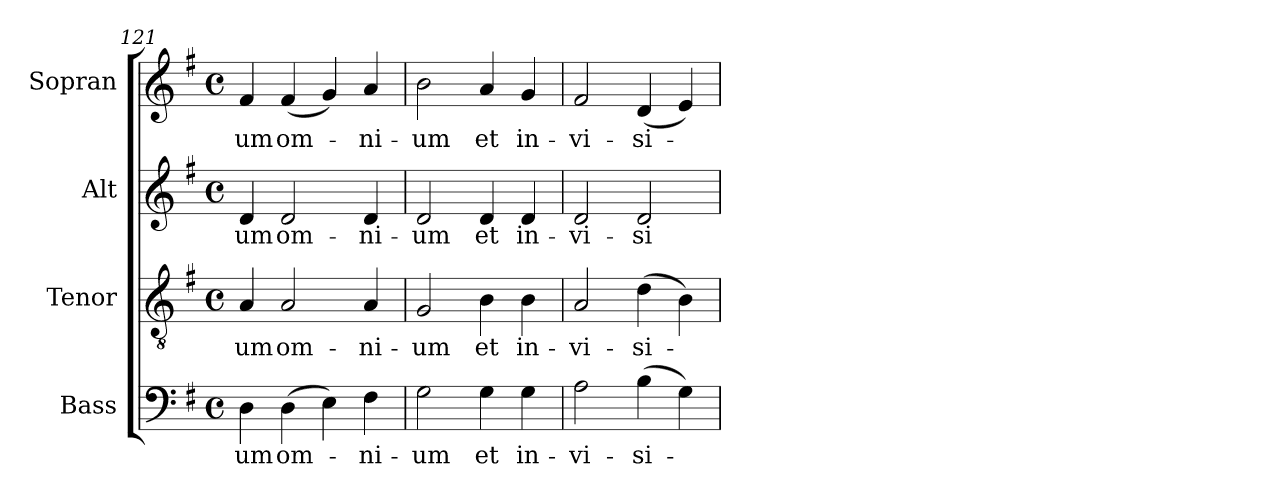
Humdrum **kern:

**kern	**text	**kern	**text	**kern	**text	**kern	**text
*part4	*part4	*part3	*part3	*part2	*part2	*part1	*part1
*staff4	*staff4	*staff3	*staff3	*staff2	*staff2	*staff1	*staff1
*I"Bass	*	*I"Tenor	*	*I"Alt	*	*I"Sopran	*
*I'B.	*	*I'T.	*	*I'A.	*	*I'S.	*
!!LO:LB:g=z
*clefF4	*	*clefGv2	*	*clefG2	*	*clefG2	*
*k[f#]	*	*k[f#]	*	*k[f#]	*	*k[f#]	*
*G:	*	*G:	*	*G:	*	*G:	*
*M4/4	*	*M4/4	*	*M4/4	*	*M4/4	*
*met(c)	*	*met(c)	*	*met(c)	*	*met(c)	*
=121	=121	=121	=121	=121	=121	=121	=121
!	!LO:LY:b	!	!LO:LY:b	!	!LO:LY:b	!	!LO:LY:b
4D\	-um	4A/	-um	4d/	-um	4f#/	-um
!	!LO:LY:b	!	!LO:LY:b	!	!LO:LY:b	!	!LO:LY:b
(>4D\	om-	2A/	om-	2d/	om-	(<4f#/	om-
4E\)	.	.	.	.	.	4g/)	.
!	!LO:LY:b	!	!LO:LY:b	!	!LO:LY:b	!	!LO:LY:b
4F#\	-ni-	4A/	-ni-	4d/	-ni-	4a/	-ni-
=122	=122	=122	=122	=122	=122	=122	=122
!	!LO:LY:b	!	!LO:LY:b	!	!LO:LY:b	!	!LO:LY:b
2G\	-um	2G/	-um	2d/	-um	2b\	-um
!	!LO:LY:b	!	!LO:LY:b	!	!LO:LY:b	!	!LO:LY:b
4G\	et	4B\	et	4d/	et	4a/	et
!	!LO:LY:b	!	!LO:LY:b	!	!LO:LY:b	!	!LO:LY:b
4G\	in-	4B\	in-	4d/	in-	4g/	in-
=123	=123	=123	=123	=123	=123	=123	=123
!	!LO:LY:b	!	!LO:LY:b	!	!LO:LY:b	!	!LO:LY:b
2A\	-vi-	2A/	-vi-	2d/	-vi-	2f#/	-vi-
!	!LO:LY:b	!	!LO:LY:b	!	!LO:LY:b	!	!LO:LY:b
(>4B\	-si-	(>4d\	-si-	2d/	-si-	(<4d/	-si-
4G\)	.	4B\)	.	.	.	4e/)	.
=	=	=	=	=	=	=	=
*-	*-	*-	*-	*-	*-	*-	*-
